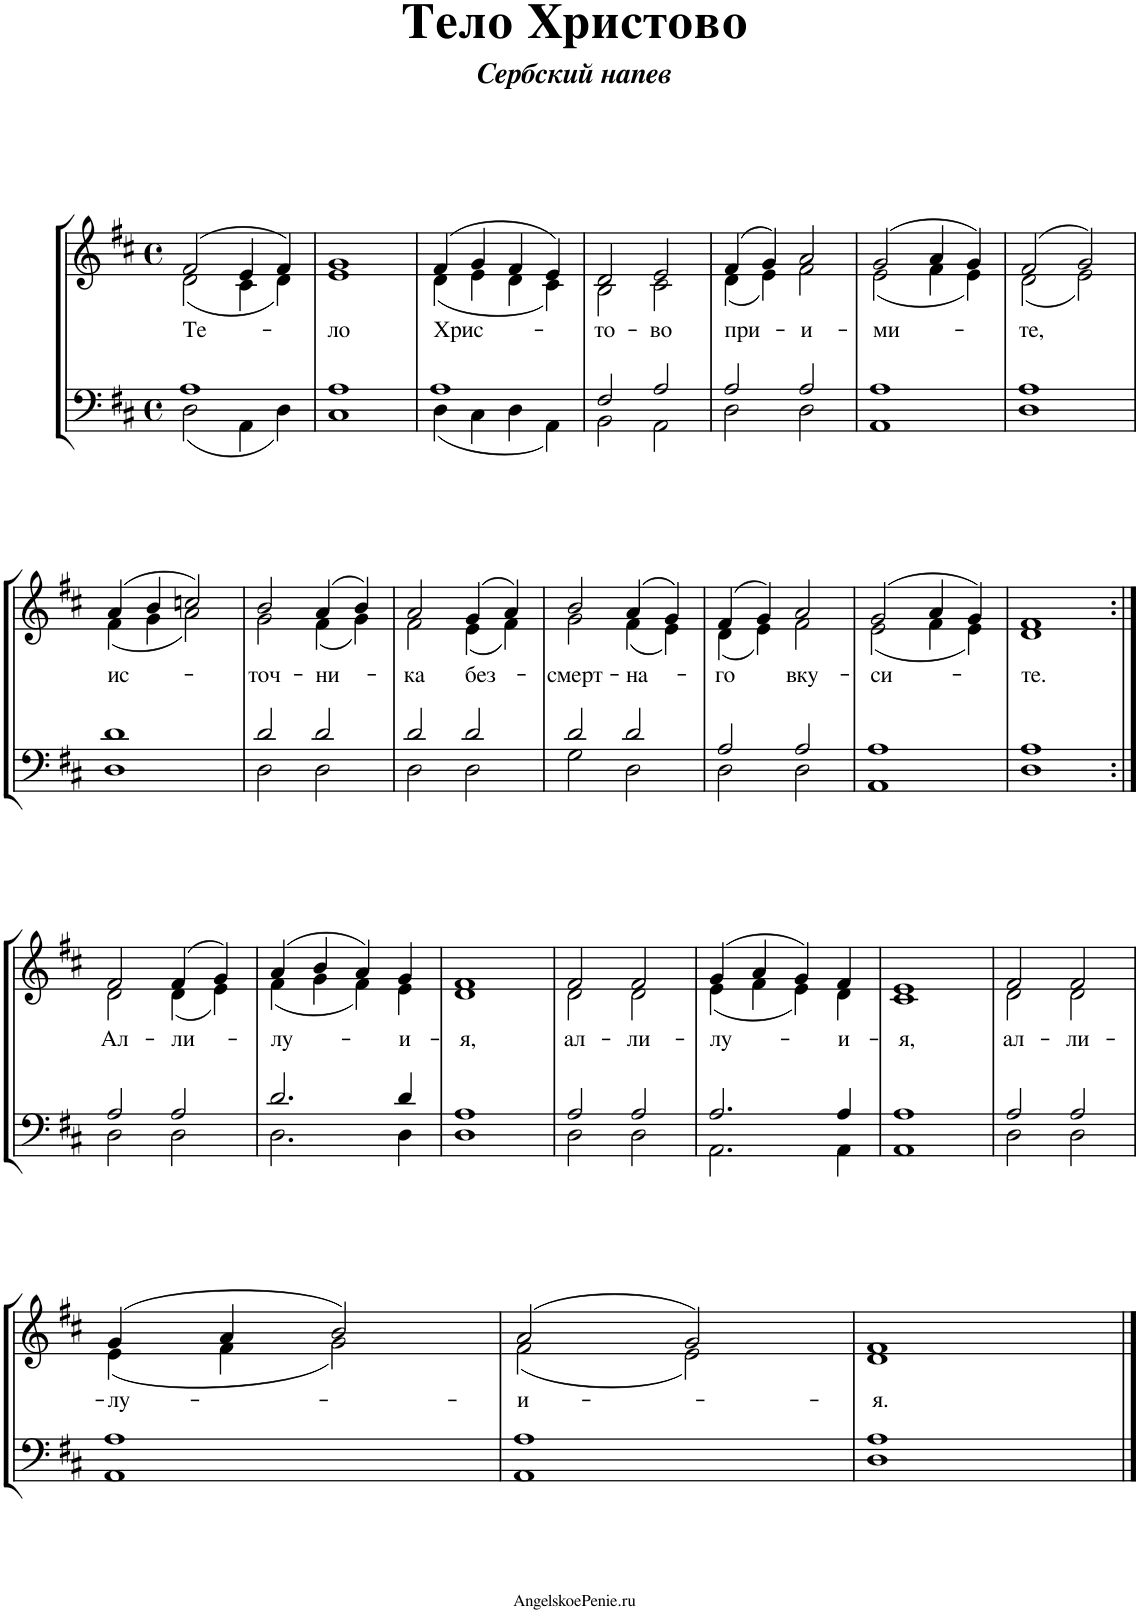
**kern	**kern	**text
*part1	*part1	*part1
*staff2	*staff1	*staff1
*I"Piano	*	*
*I'Pno.	*	*
*clefF4	*clefG2	*
*k[f#c#]	*k[f#c#]	*
*M4/4	*M4/4	*
*met(c)	*met(c)	*
=1	=1	=1
*^	*^	*
*	*^	*	*	*
!	!	!	!	!	!LO:LY:b
1ryy	1A	2D\	(2f#/	(2d\	Те-
.	.	4AA\	4e/	4c#\	.
.	.	4D\	4f#/)	4d\)	.
=2	=2	=2	=2	=2	=2
!	!	!	!	!	!LO:LY:b
1ryy	1A	1C#	1g	1e	-ло
=3	=3	=3	=3	=3	=3
!	!	!	!	!	!LO:LY:b
1ryy	1A	4D\	(4f#/	(4d\	Хрис-
.	.	4C#\	4g/	4e\	.
.	.	4D\	4f#/	4d\	.
.	.	4AA\	4e/)	4c#\)	.
=4	=4	=4	=4	=4	=4
!	!	!	!	!	!LO:LY:b
1ryy	2F#/	2BB\	2d/	2B\	-то-
!	!	!	!	!	!LO:LY:b
.	2A/	2AA\	2e/	2c#\	-во
=5	=5	=5	=5	=5	=5
!	!	!	!	!	!LO:LY:b
1ryy	2A/	2D\	(4f#/	(4d\	при-
.	.	.	4g/)	4e\)	.
!	!	!	!	!	!LO:LY:b
.	2A/	2D\	2a/	2f#\	-и-
=6	=6	=6	=6	=6	=6
!	!	!	!	!	!LO:LY:b
1ryy	1A	1AA	(2g/	(2e\	-ми-
.	.	.	4a/	4f#\	.
.	.	.	4g/)	4e\)	.
=7	=7	=7	=7	=7	=7
!	!	!	!	!	!LO:LY:b
1ryy	1A	1D	(2f#/	(2d\	-те,
.	.	.	2g/)	2e\)	.
!!LO:LB:g=z	!!
=8	=8	=8	=8	=8	=8
!	!	!	!	!	!LO:LY:b
1ryy	1d	1D	(4a/	(4f#\	ис-
.	.	.	4b/	4g\	.
.	.	.	2ccn/)	2a\)	.
=9	=9	=9	=9	=9	=9
!	!	!	!	!	!LO:LY:b
1ryy	2d/	2D\	2b/	2g\	-точ-
!	!	!	!	!	!LO:LY:b
.	2d/	2D\	(4a/	(4f#\	-ни-
.	.	.	4b/)	4g\)	.
=10	=10	=10	=10	=10	=10
!	!	!	!	!	!LO:LY:b
1ryy	2d/	2D\	2a/	2f#\	-ка
!	!	!	!	!	!LO:LY:b
.	2d/	2D\	(4g/	(4e\	без-
.	.	.	4a/)	4f#\)	.
=11	=11	=11	=11	=11	=11
!	!	!	!	!	!LO:LY:b
1ryy	2d/	2G\	2b/	2g\	-смерт-
!	!	!	!	!	!LO:LY:b
.	2d/	2D\	(4a/	(4f#\	-на-
.	.	.	4g/)	4e\)	.
=12	=12	=12	=12	=12	=12
!	!	!	!	!	!LO:LY:b
1ryy	2A/	2D\	(4f#/	(4d\	-го
.	.	.	4g/)	4e\)	.
!	!	!	!	!	!LO:LY:b
.	2A/	2D\	2a/	2f#\	вку-
=13	=13	=13	=13	=13	=13
!	!	!	!	!	!LO:LY:b
1ryy	1A	1AA	(2g/	(2e\	-си-
.	.	.	4a/	4f#\	.
.	.	.	4g/)	4e\)	.
=14	=14	=14	=14	=14	=14
!	!	!	!	!	!LO:LY:b
1ryy	1A	1D	1f#	1d	-те.
!!LO:LB:g=z	!!
=15:|!	=15:|!	=15:|!	=15:|!	=15:|!	=15:|!
!	!	!	!	!	!LO:LY:b
1ryy	2A/	2D\	2f#/	2d\	Ал-
!	!	!	!	!	!LO:LY:b
.	2A/	2D\	(4f#/	(4d\	-ли-
.	.	.	4g/)	4e\)	.
=16	=16	=16	=16	=16	=16
!	!	!	!	!	!LO:LY:b
1ryy	2.d/	2.D\	(4a/	(4f#\	-лу-
.	.	.	4b/	4g\	.
.	.	.	4a/)	4f#\)	.
!	!	!	!	!	!LO:LY:b
.	4d/	4D\	4g/	4e\	-и-
=17	=17	=17	=17	=17	=17
!	!	!	!	!	!LO:LY:b
1ryy	1A	1D	1f#	1d	-я,
=18	=18	=18	=18	=18	=18
!	!	!	!	!	!LO:LY:b
1ryy	2A/	2D\	2f#/	2d\	ал-
!	!	!	!	!	!LO:LY:b
.	2A/	2D\	2f#/	2d\	-ли-
=19	=19	=19	=19	=19	=19
!	!	!	!	!	!LO:LY:b
1ryy	2.A/	2.AA\	(4g/	(4e\	-лу-
.	.	.	4a/	4f#\	.
.	.	.	4g/)	4e\)	.
!	!	!	!	!	!LO:LY:b
.	4A/	4AA\	4f#/	4d\	-и-
=20	=20	=20	=20	=20	=20
!	!	!	!	!	!LO:LY:b
1ryy	1A	1AA	1e	1c#	-я,
=21	=21	=21	=21	=21	=21
!	!	!	!	!	!LO:LY:b
1ryy	2A/	2D\	2f#/	2d\	ал-
!	!	!	!	!	!LO:LY:b
.	2A/	2D\	2f#/	2d\	-ли-
!!LO:LB:g=z	!!
=22	=22	=22	=22	=22	=22
!	!	!	!	!	!LO:LY:b
1ryy	1A	1AA	(4g/	(4e\	-лу-
.	.	.	4a/	4f#\	.
.	.	.	2b/)	2g\)	.
=23	=23	=23	=23	=23	=23
!	!	!	!	!	!LO:LY:b
1ryy	1A	1AA	(2a/	(2f#\	-и-
.	.	.	2g/)	2e\)	.
=24	=24	=24	=24	=24	=24
!	!	!	!	!	!LO:LY:b
1ryy	1A	1D	1f#	1d	-я.
*v	*v	*v	*	*	*
*	*v	*v	*
==	==	==
*-	*-	*-
